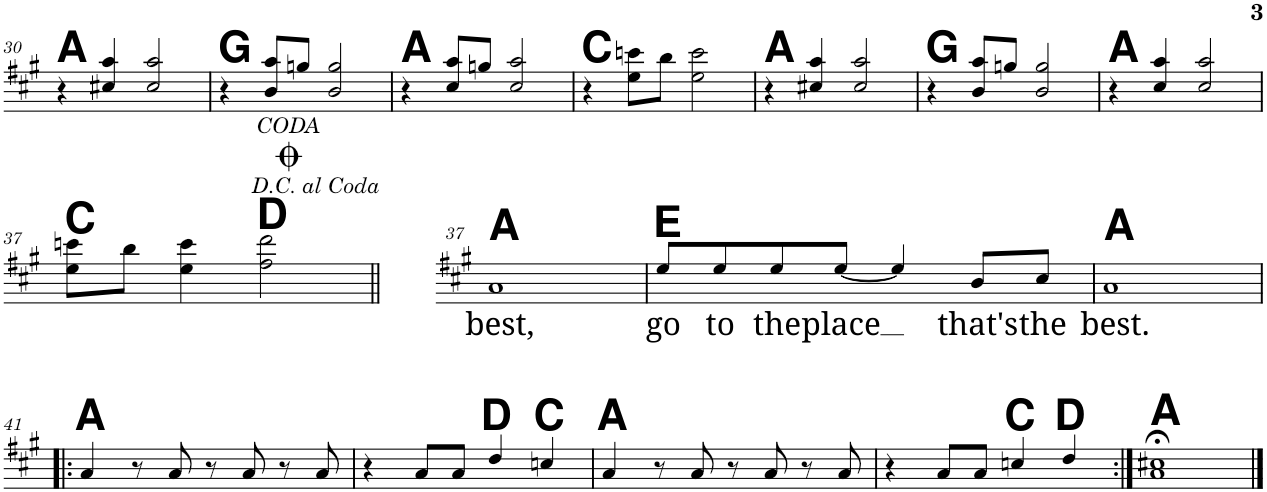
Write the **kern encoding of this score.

**kern	**kern	**text	**harte
*part1	*part1	*part1	*part1
*staff2	*staff1	*staff1	*
*I"Piano	*	*	*
*I'Pno	*	*	*
!!LO:PB:g=z
*clefF4	*clefG2	*	*
*k[f#c#g#]	*k[f#c#g#]	*	*
*M4/4	*M4/4	*	*
=30	=30	=30	=30
1A 1e	4r	.	A:maj
.	4cc#X/ 4aa/	.	.
.	2cc#/ 2aa/	.	.
=31	=31	=31	=31
1Gn 1d	4r	.	G:maj
.	8b/ 8aa/L	.	.
.	8ggn/J	.	.
.	2b/ 2gg/	.	.
=32	=32	=32	=32
1A 1e	4r	.	A:maj
.	8cc#/ 8aa/L	.	.
.	8ggn/J	.	.
.	2cc#/ 2aa/	.	.
=33	=33	=33	=33
1cn 1gn	4r	.	C:maj
.	8ee\ 8cccn\L	.	.
.	8bb\J	.	.
.	2ee\ 2ccc\	.	.
=34	=34	=34	=34
1A 1e	4r	.	A:maj
.	4cc#X/ 4aa/	.	.
.	2cc#/ 2aa/	.	.
=35	=35	=35	=35
1Gn 1d	4r	.	G:maj
.	8b/ 8aa/L	.	.
.	8ggn/J	.	.
.	2b/ 2gg/	.	.
=36	=36	=36	=36
1A 1e	4r	.	A:maj
.	4cc#/ 4aa/	.	.
.	2cc#/ 2aa/	.	.
!!LO:LB:g=z
=37	=37	=37	=37
2cn 2gn	8ee\ 8cccn\L	.	C:maj
.	8bb\J	.	.
.	4ee\ 4ccc\	.	.
2d 2a	2ff#\ 2ddd\	.	D:maj
!	!LO:TX:a:t=<i>D.C. al Coda</i>	!	!
!LO:TX:a:t=<i>D.C. al Coda</i>	!	!	!
=38||	=38||	=38||	=38||
!	!LO:TX:a:i:t=37	!	!
!	!	!LO:LY:b	!
4A	1a	best,	A:maj
4A	.	.	.
4A	.	.	.
4A	.	.	.
=39	=39	=39	=39
!	!	!LO:LY:b	!
1e 1g#	8ee/L	go	E:maj
!	!	!LO:LY:b	!
.	8ee/	to	.
!	!	!LO:LY:b	!
.	8ee/	the	.
!	!	!LO:LY:b	!
.	[8ee/J	place	.
.	4ee/]	.	.
!	!	!LO:LY:b	!
.	8b/L	that's	.
!	!	!LO:LY:b	!
.	8cc#/J	the	.
=40	=40	=40	=40
!	!	!LO:LY:b	!
4A	1a	best.	A:maj
4A	.	.	.
4A	.	.	.
4A	.	.	.
!!LO:LB:g=z
=41!|:	=41!|:	=41!|:	=41!|:
4A 4e	4a/	.	A:maj
4A	8r	.	.
.	8a/	.	.
4A	8r	.	.
.	8a/	.	.
4A	8r	.	.
.	8a/	.	.
=42	=42	=42	=42
2A 2e	4r	.	.
.	8a/L	.	.
.	8a/J	.	.
4d	4dd/	.	D:maj
4cn	4ccn/	.	C:maj
=43	=43	=43	=43
4A 4e	4a/	.	A:maj
4A	8r	.	.
.	8a/	.	.
4A	8r	.	.
.	8a/	.	.
4A	8r	.	.
.	8a/	.	.
=44	=44	=44	=44
2A 2e	4r	.	.
.	8a/L	.	.
.	8a/J	.	.
4cn	4ccn/	.	C:maj
4d	4dd/	.	D:maj
=45:|!	=45:|!	=45:|!	=45:|!
1A;< 1e;<	1a;< 1cc#X;<	.	A:maj
==	==	==	==
*-	*-	*-	*-
